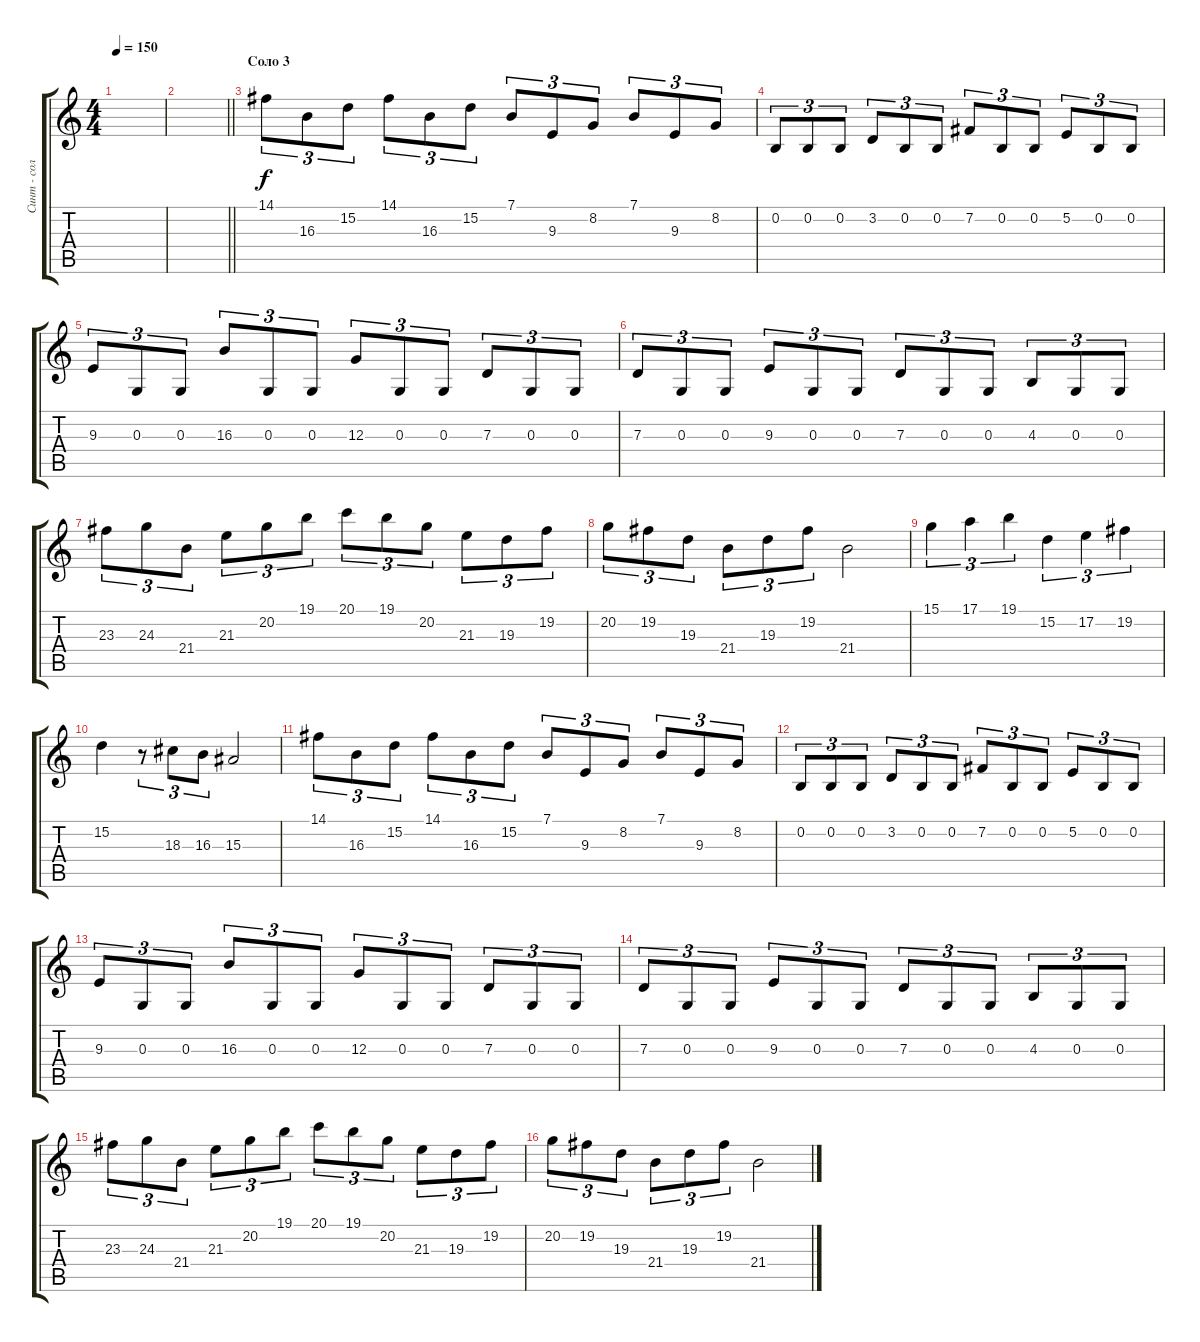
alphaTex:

\track ("Синт - соло" "Синт - сол") {instrument pizzicatostrings}
\staff {score tabs}
\tuning (E4 B3 G3 D3 A2 E2) {hide}
\ts (4 4)
\tempo 150
\clef g2
\ks c
|
\barLineRight lightlight
|
\section ("" "Соло 3")
14.1.8{tu (3 2)} 16.3.8{tu (3 2)} 15.2.8{tu (3 2)} 14.1.8{tu (3 2)} 16.3.8{tu (3 2)} 15.2.8{tu (3 2)} 7.1.8{tu (3 2)} 9.3.8{tu (3 2)} 8.2.8{tu (3 2)} 7.1.8{tu (3 2)} 9.3.8{tu (3 2)} 8.2.8{tu (3 2)} |
0.2.8{tu (3 2)} 0.2.8{tu (3 2)} 0.2.8{tu (3 2)} 3.2.8{tu (3 2)} 0.2.8{tu (3 2)} 0.2.8{tu (3 2)} 7.2.8{tu (3 2)} 0.2.8{tu (3 2)} 0.2.8{tu (3 2)} 5.2.8{tu (3 2)} 0.2.8{tu (3 2)} 0.2.8{tu (3 2)} |
9.3.8{tu (3 2)} 0.3.8{tu (3 2)} 0.3.8{tu (3 2)} 16.3.8{tu (3 2)} 0.3.8{tu (3 2)} 0.3.8{tu (3 2)} 12.3.8{tu (3 2)} 0.3.8{tu (3 2)} 0.3.8{tu (3 2)} 7.3.8{tu (3 2)} 0.3.8{tu (3 2)} 0.3.8{tu (3 2)} |
7.3.8{tu (3 2)} 0.3.8{tu (3 2)} 0.3.8{tu (3 2)} 9.3.8{tu (3 2)} 0.3.8{tu (3 2)} 0.3.8{tu (3 2)} 7.3.8{tu (3 2)} 0.3.8{tu (3 2)} 0.3.8{tu (3 2)} 4.3.8{tu (3 2)} 0.3.8{tu (3 2)} 0.3.8{tu (3 2)} |
23.3.8{tu (3 2)} 24.3.8{tu (3 2)} 21.4.8{tu (3 2)} 21.3.8{tu (3 2)} 20.2.8{tu (3 2)} 19.1.8{tu (3 2)} 20.1.8{tu (3 2)} 19.1.8{tu (3 2)} 20.2.8{tu (3 2)} 21.3.8{tu (3 2)} 19.3.8{tu (3 2)} 19.2.8{tu (3 2)} |
20.2.8{tu (3 2)} 19.2.8{tu (3 2)} 19.3.8{tu (3 2)} 21.4.8{tu (3 2)} 19.3.8{tu (3 2)} 19.2.8{tu (3 2)} 21.4.2 |
15.1.4{tu (3 2)} 17.1.4{tu (3 2)} 19.1.4{tu (3 2)} 15.2.4{tu (3 2)} 17.2.4{tu (3 2)} 19.2.4{tu (3 2)} |
15.2.4 r.8{tu (3 2)} 18.3.8{tu (3 2)} 16.3.8{tu (3 2)} 15.3.2 |
14.1.8{tu (3 2)} 16.3.8{tu (3 2)} 15.2.8{tu (3 2)} 14.1.8{tu (3 2)} 16.3.8{tu (3 2)} 15.2.8{tu (3 2)} 7.1.8{tu (3 2)} 9.3.8{tu (3 2)} 8.2.8{tu (3 2)} 7.1.8{tu (3 2)} 9.3.8{tu (3 2)} 8.2.8{tu (3 2)} |
0.2.8{tu (3 2)} 0.2.8{tu (3 2)} 0.2.8{tu (3 2)} 3.2.8{tu (3 2)} 0.2.8{tu (3 2)} 0.2.8{tu (3 2)} 7.2.8{tu (3 2)} 0.2.8{tu (3 2)} 0.2.8{tu (3 2)} 5.2.8{tu (3 2)} 0.2.8{tu (3 2)} 0.2.8{tu (3 2)} |
9.3.8{tu (3 2)} 0.3.8{tu (3 2)} 0.3.8{tu (3 2)} 16.3.8{tu (3 2)} 0.3.8{tu (3 2)} 0.3.8{tu (3 2)} 12.3.8{tu (3 2)} 0.3.8{tu (3 2)} 0.3.8{tu (3 2)} 7.3.8{tu (3 2)} 0.3.8{tu (3 2)} 0.3.8{tu (3 2)} |
7.3.8{tu (3 2)} 0.3.8{tu (3 2)} 0.3.8{tu (3 2)} 9.3.8{tu (3 2)} 0.3.8{tu (3 2)} 0.3.8{tu (3 2)} 7.3.8{tu (3 2)} 0.3.8{tu (3 2)} 0.3.8{tu (3 2)} 4.3.8{tu (3 2)} 0.3.8{tu (3 2)} 0.3.8{tu (3 2)} |
23.3.8{tu (3 2)} 24.3.8{tu (3 2)} 21.4.8{tu (3 2)} 21.3.8{tu (3 2)} 20.2.8{tu (3 2)} 19.1.8{tu (3 2)} 20.1.8{tu (3 2)} 19.1.8{tu (3 2)} 20.2.8{tu (3 2)} 21.3.8{tu (3 2)} 19.3.8{tu (3 2)} 19.2.8{tu (3 2)} |
20.2.8{tu (3 2)} 19.2.8{tu (3 2)} 19.3.8{tu (3 2)} 21.4.8{tu (3 2)} 19.3.8{tu (3 2)} 19.2.8{tu (3 2)} 21.4.2
